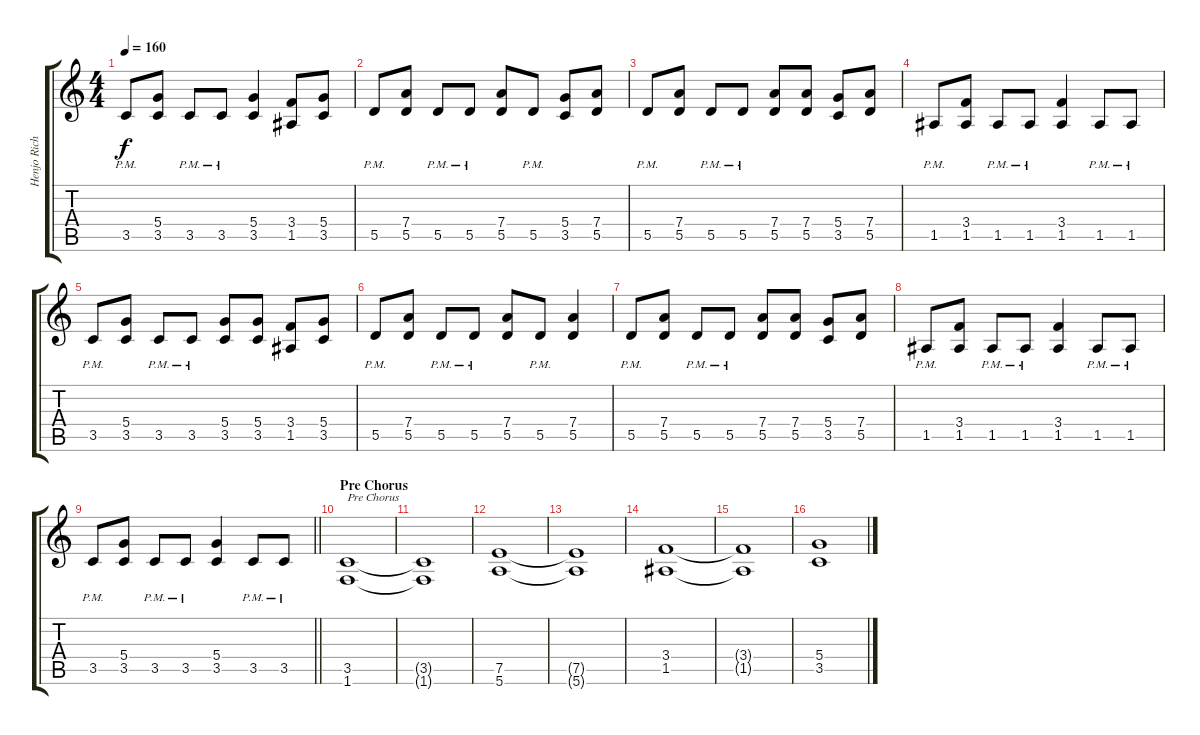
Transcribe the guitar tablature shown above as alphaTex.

\track ("Henjo Richter" "Henjo Rich") {instrument distortionguitar}
\staff {score tabs}
\tuning (E4 B3 G3 D3 A2 E2) {hide}
\ts (4 4)
\tempo 160
\clef g2
\ks c
3.5{pm}.8{dy f} (5.4 3.5).8 3.5{pm}.8 3.5{pm}.8 (5.4 3.5).4 (3.4 1.5).8 (5.4 3.5).8 |
5.5{pm}.8 (7.4 5.5).8 5.5{pm}.8 5.5{pm}.8 (7.4 5.5).8 5.5{pm}.8 (5.4 3.5).8 (7.4 5.5).8 |
5.5{pm}.8 (7.4 5.5).8 5.5{pm}.8 5.5{pm}.8 (7.4 5.5).8 (7.4 5.5).8 (5.4 3.5).8 (7.4 5.5).8 |
1.5{pm}.8 (3.4 1.5).8 1.5{pm}.8 1.5{pm}.8 (3.4 1.5).4 1.5{pm}.8 1.5{pm}.8 |
3.5{pm}.8 (5.4 3.5).8 3.5{pm}.8 3.5{pm}.8 (5.4 3.5).8 (5.4 3.5).8 (3.4 1.5).8 (5.4 3.5).8 |
5.5{pm}.8 (7.4 5.5).8 5.5{pm}.8 5.5{pm}.8 (7.4 5.5).8 5.5{pm}.8 (7.4 5.5).4 |
5.5{pm}.8 (7.4 5.5).8 5.5{pm}.8 5.5{pm}.8 (7.4 5.5).8 (7.4 5.5).8 (5.4 3.5).8 (7.4 5.5).8 |
1.5{pm}.8 (3.4 1.5).8 1.5{pm}.8 1.5{pm}.8 (3.4 1.5).4 1.5{pm}.8 1.5{pm}.8 |
\barLineRight lightlight
3.5{pm}.8 (5.4 3.5).8 3.5{pm}.8 3.5{pm}.8 (5.4 3.5).4 3.5{pm}.8 3.5{pm}.8 |
\section ("" "Pre Chorus")
(3.5 1.6).1{txt "Pre Chorus"} |
(3.5{t} 1.6{t}).1 |
(7.5 5.6).1 |
(7.5{t} 5.6{t}).1 |
(3.4 1.5).1 |
(3.4{t} 1.5{t}).1 |
(5.4 3.5).1
